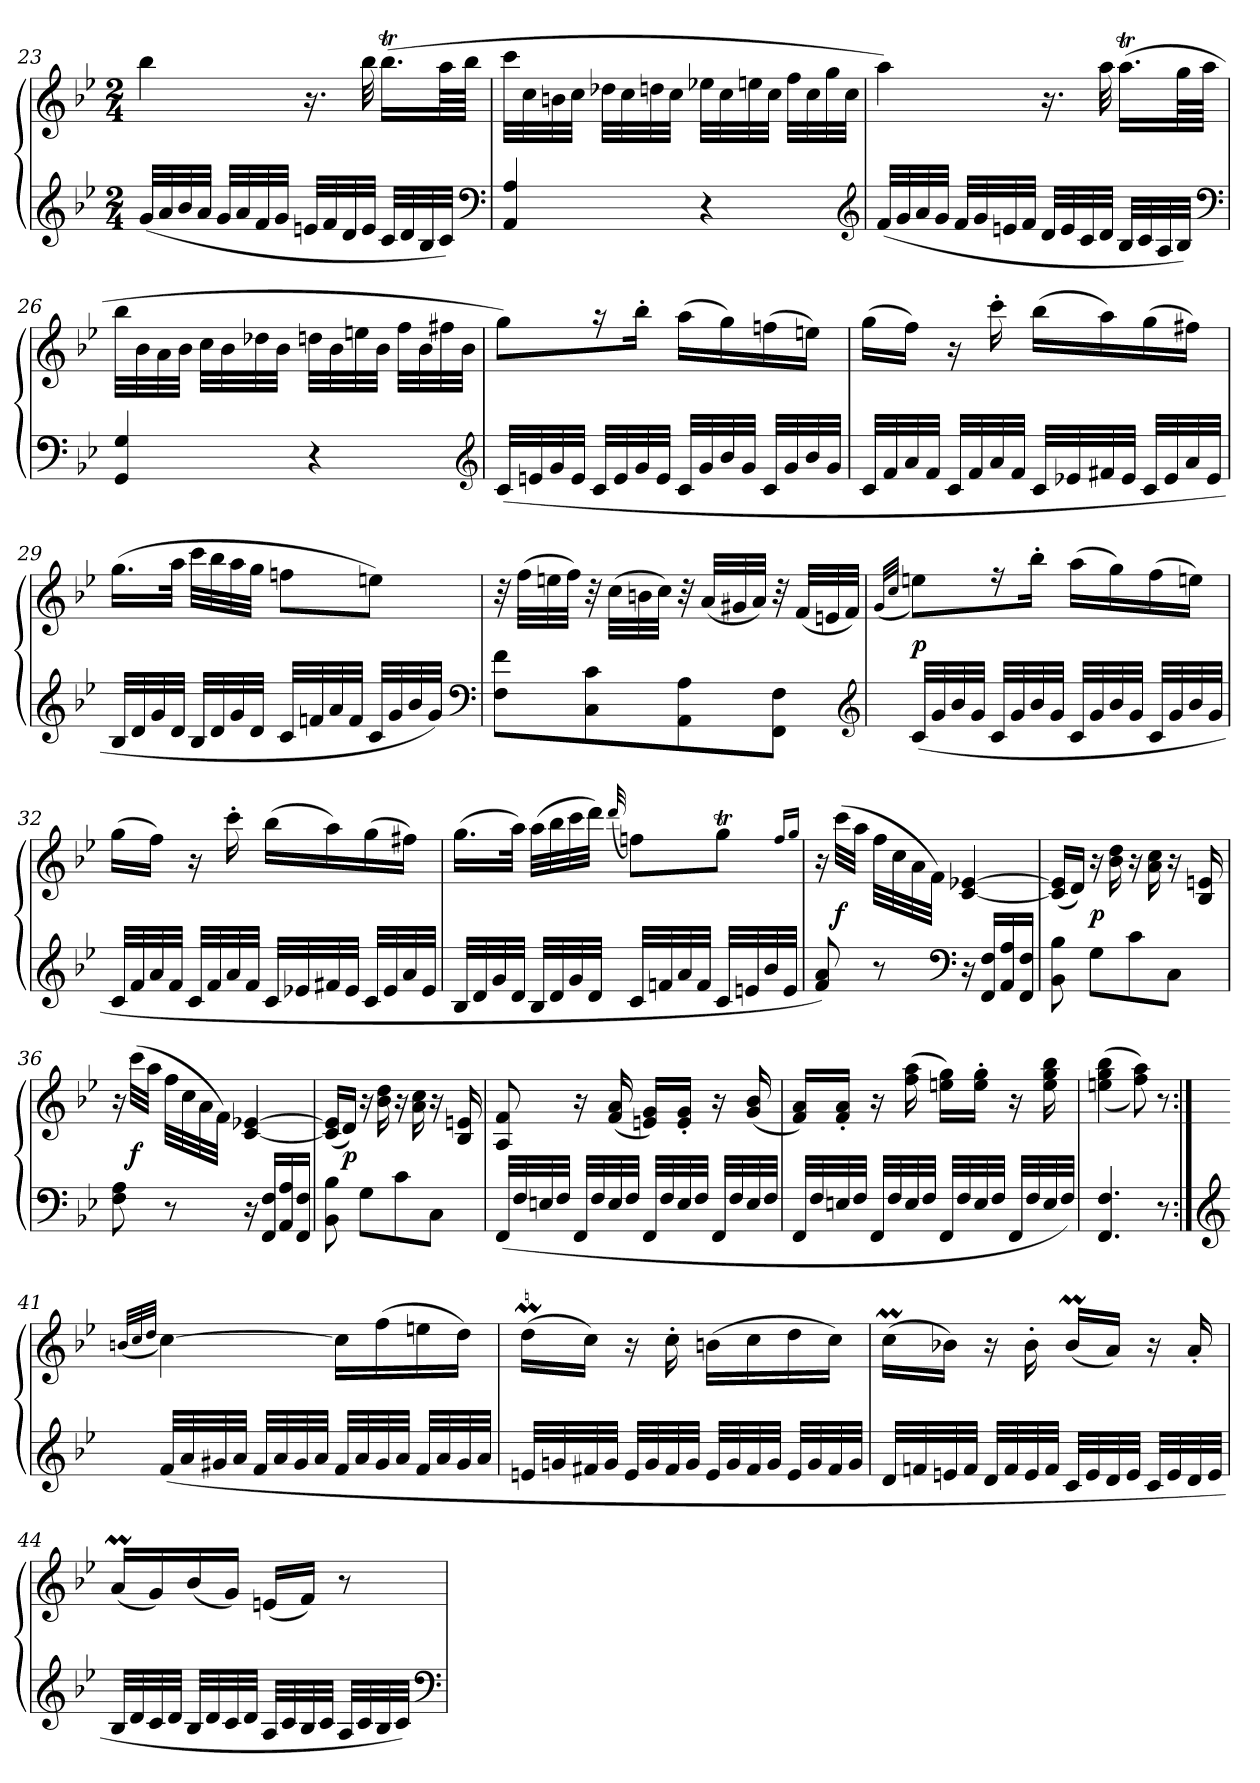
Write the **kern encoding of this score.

**kern	**kern	**dynam
*part1	*part1	*part1
*staff2	*staff1	*staff1/2
*clefG2	*clefG2	*
*k[b-e-]	*k[b-e-]	*
*B-:	*B-:	*
*M2/4	*M2/4	*
=23	=23	=23
(32gLLL	4bb-	.
32a	.	.
32b-	.	.
32aJJJ	.	.
32gLLL	.	.
32a	.	.
32f	.	.
32gJJJ	.	.
32enLLL	16.r	.
32f	.	.
32d	.	.
32eJJJ	32bb-	.
32cLLL	(16.bb-TLL	.
32d	.	.
32B-	.	.
32cJJJ)	64aaLL	.
.	64bb-JJJJ	.
*clefF4	*	*
=24	=24	=24
4AA/ 4A/	32cccLLL	.
.	32cc	.
.	32bn	.
.	32ccJJJ	.
.	32dd-XLLL	.
.	32cc	.
.	32ddn	.
.	32ccJJJ	.
4r	32ee-XLLL	.
.	32cc	.
.	32een	.
.	32ccJJJ	.
.	32ffLLL	.
.	32cc	.
.	32gg	.
.	32ccJJJ	.
*clefG2	*	*
=25	=25	=25
(32fLLL	4aa)	.
32g	.	.
32a	.	.
32gJJJ	.	.
32fLLL	.	.
32g	.	.
32en	.	.
32fJJJ	.	.
32dLLL	16.r	.
32e	.	.
32c	.	.
32dJJJ	32aa	.
32B-LLL	(16.aatLL	.
32c	.	.
32A	.	.
32B-JJJ)	64ggLL	.
.	64aaJJJJ	.
*clefF4	*	*
=26	=26	=26
4GG 4G	32bb-LLL	.
.	32b-	.
.	32a	.
.	32b-JJJ	.
.	32ccLLL	.
.	32b-	.
.	32dd-X	.
.	32b-JJJ	.
4r	32ddnLLL	.
.	32b-	.
.	32een	.
.	32b-JJJ	.
.	32ffLLL	.
.	32b-	.
.	32ff#X	.
.	32b-JJJ	.
*clefG2	*	*
=27	=27	=27
(32cLLL	8ggL)	.
32en	.	.
32g	.	.
32eJJJ	.	.
32cLLL	16r	.
32e	.	.
32g	16bb-'Jk	.
32eJJJ	.	.
32cLLL	(16aaLL	.
32g	.	.
32b-	16gg)	.
32gJJJ	.	.
32cLLL	(16ffn	.
32g	.	.
32b-	16eenJJ)	.
32gJJJ	.	.
=28	=28	=28
32cLLL	(16ggLL	.
32f	.	.
32a	16ffJJ)	.
32fJJJ	.	.
32cLLL	16r	.
32f	.	.
32a	16ccc'	.
32fJJJ	.	.
32cLLL	(16bb-LL	.
32e-X	.	.
32f#X	16aa)	.
32e-JJJ	.	.
32cLLL	(16gg	.
32e-	.	.
32a	16ff#XJJ)	.
32e-JJJ	.	.
=29	=29	=29
32B-LLL	(16.ggLL	.
32d	.	.
32g	.	.
32dJJJ	32aaJJk	.
32B-LLL	32cccLLL	.
32d	32bb-	.
32g	32aa	.
32dJJJ	32ggJJJ	.
32cLLL	8ffnL	.
32fn	.	.
32a	.	.
32fJJJ	.	.
32cLLL	8eenJ)	.
32g	.	.
32b-	.	.
32gJJJ)	.	.
*clefF4	*	*
=30	=30	=30
8F 8fL	32r	.
.	(32ffLLL	.
.	32een	.
.	32ffJJJ)	.
8C 8c	32r	.
.	(32ccLLL	.
.	32bn	.
.	32ccJJJ)	.
8AA 8A	32r	.
.	(32aLLL	.
.	32g#X	.
.	32aJJJ)	.
8FF 8FJ	32r	.
.	(32fLLL	.
.	32en	.
.	32fJJJ)	.
*clefG2	*	*
=31	=31	=31
.	(>32qgLLL	.
.	32qccJJJ	.
(32cLLL	8eenL)	p
32g	.	.
32b-	.	.
32gJJJ	.	.
32cLLL	16r	.
32g	.	.
32b-	16bb-'Jk	.
32gJJJ	.	.
32cLLL	(16aaLL	.
32g	.	.
32b-	16gg)	.
32gJJJ	.	.
32cLLL	(16ff	.
32g	.	.
32b-	16eenJJ)	.
32gJJJ	.	.
=32	=32	=32
32cLLL	(16ggLL	.
32f	.	.
32a	16ffJJ)	.
32fJJJ	.	.
32cLLL	16r	.
32f	.	.
32a	16ccc'	.
32fJJJ	.	.
32cLLL	(16bb-LL	.
32e-X	.	.
32f#X	16aa)	.
32e-JJJ	.	.
32cLLL	(16gg	.
32e-	.	.
32a	16ff#XJJ)	.
32e-JJJ	.	.
=33	=33	=33
32B-LLL	(16.ggLL	.
32d	.	.
32g	.	.
32dJJJ	32aaJJk)	.
32B-LLL	(32aaLLL	.
32d	32bb-	.
32g	32ccc	.
32dJJJ	32dddJJJ)	.
.	(32qqddd	.
32cLLL	8ffnL)	.
32fn	.	.
32a	.	.
32fJJJ	.	.
32cLLL	8ggTJ	.
32en	.	.
32b-	.	.
32eJJJ	.	.
.	16qffLL	.
.	16qggJJ	.
=34	=34	=34
8f 8a)	16r	.
.	(32cccLLL	f
.	32aaJJJ	.
8r	32ffLLL	.
.	32cc	.
.	32a	.
.	32fJJJ)	.
*clefF4	*	*
16r	[4c [4e-X	.
16FF 16FLL	.	.
16AA 16A	.	.
16FF 16FJJ	.	.
=35	=35	=35
8BB- 8B-	(16c] 16e-]LL	.
.	16dJJ)	.
8GL	16r	p
.	16b- 16dd	.
8c	16r	.
.	16a 16cc	.
8CJ	16r	.
.	16B- 16en	.
=36	=36	=36
8F 8A	16r	.
.	(32cccLLL	f
.	32aaJJJ	.
8r	32ffLLL	.
.	32cc	.
.	32a	.
.	32fJJJ)	.
16r	[4c [4e-X	.
16FF 16FLL	.	.
16AA 16A	.	.
16FF 16FJJ	.	.
=37	=37	=37
8BB- 8B-	(16c] 16e-]LL	.
.	16dJJ)	p
8GL	16r	.
.	16b- 16dd	.
8c	16r	.
.	16a 16cc	.
8CJ	16r	.
.	16B- 16en	.
=38	=38	=38
(32FF/LLL	8A 8f	.
32F/	.	.
32En/	.	.
32F/JJJ	.	.
32FF/LLL	16r	.
32F/	.	.
32E/	(16f 16a	.
32F/JJJ	.	.
32FF/LLL	16en 16gLL)	.
32F/	.	.
32E/	16e' 16g'JJ	.
32F/JJJ	.	.
32FF/LLL	16r	.
32F/	.	.
32E/	(16g 16b-	.
32F/JJJ	.	.
=39	=39	=39
32FF/LLL	16f 16aLL)	.
32F/	.	.
32En/	16f' 16a'JJ	.
32F/JJJ	.	.
32FF/LLL	16r	.
32F/	.	.
32E/	(16ff 16aa	.
32F/JJJ	.	.
32FF/LLL	16een 16ggLL)	.
32F/	.	.
32E/	16ee' 16gg'JJ	.
32F/JJJ	.	.
32FF/LLL	16r	.
32F/	.	.
32E/	16ee 16gg 16bb-	.
32F/JJJ)	.	.
=40	=40	=40
4.FF 4.F	(<(>4een 4gg 4bb-	.
.	8ff 8aa))	.
8r	8r	.
=41:|!	=41:|!	=41:|!
*clefG2	*	*
.	(32qbnLLL	.
.	32qcc	.
.	32qddJJJ	.
(32fLLL	[4cc)	.
32a	.	.
32g#X	.	.
32aJJJ	.	.
32fLLL	.	.
32a	.	.
32g#	.	.
32aJJJ	.	.
32fLLL	16ccLL]	.
32a	.	.
32g#	(16ff	.
32aJJJ	.	.
32fLLL	16een	.
32a	.	.
32g#	16ddJJ)	.
32aJJJ	.	.
=42	=42	=42
32enLLL	(16ddMLL	.
32gn	.	.
32f#X	16ccJJ)	.
32gJJJ	.	.
32eLLL	16r	.
32g	.	.
32f#	16cc'	.
32gJJJ	.	.
32eLLL	(16bnLL	.
32g	.	.
32f#	16cc	.
32gJJJ	.	.
32eLLL	16dd	.
32g	.	.
32f#	16ccJJ)	.
32gJJJ	.	.
=43	=43	=43
32dLLL	(16ccMLL	.
32fn	.	.
32en	16b-XJJ)	.
32fJJJ	.	.
32dLLL	16r	.
32f	.	.
32e	16b-'	.
32fJJJ	.	.
32cLLL	(16b-MLL	.
32e	.	.
32d	16aJJ)	.
32eJJJ	.	.
32cLLL	16r	.
32e	.	.
32d	16a'	.
32eJJJ	.	.
=44	=44	=44
32B-LLL	(16amLL	.
32d	.	.
32c	16g)	.
32dJJJ	.	.
32B-LLL	(16b-	.
32d	.	.
32c	16gJJ)	.
32dJJJ	.	.
32ALLL	(16enLL	.
32c	.	.
32B-	16fJJ)	.
32cJJJ	.	.
32ALLL	8r	.
32c	.	.
32B-	.	.
32cJJJ)	.	.
*clefF4	*	*
=	=	=
*-	*-	*-
